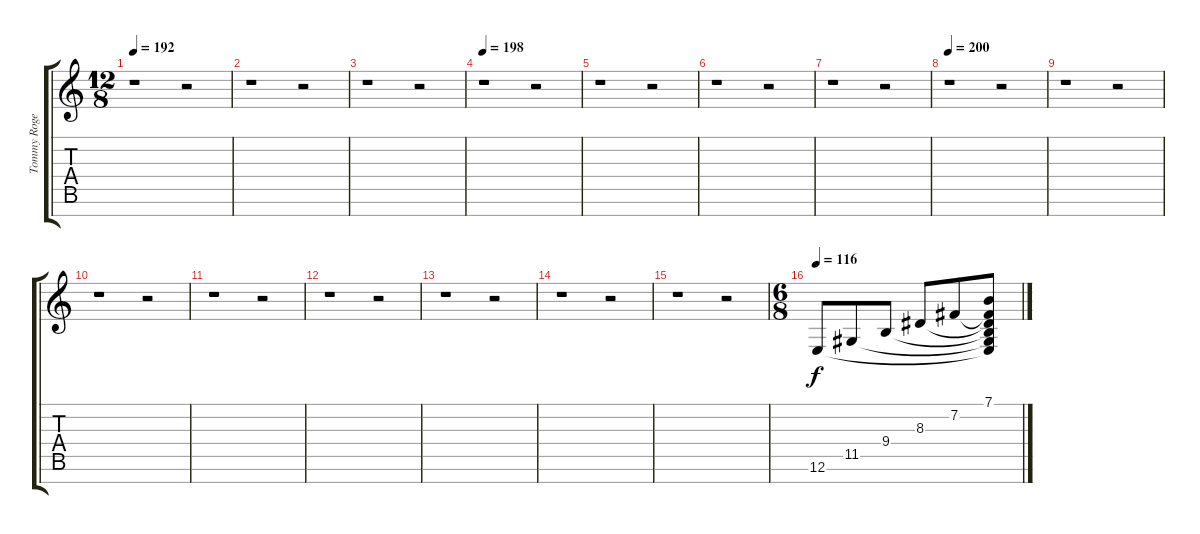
\track ("Tommy Rogers" "Tommy Roge") {instrument lead6voice}
\staff {score tabs}
\tuning (E4 B3 G3 D3 A2 E2 B1) {hide}
\ts (12 8)
\tempo 192
\clef g2
\ks c
r.1{dy f} r.2 |
r.1 r.2 |
r.1 r.2 |
\tempo 198
r.1 r.2 |
r.1 r.2 |
r.1 r.2 |
r.1 r.2 |
\tempo 200
r.1 r.2 |
r.1 r.2 |
r.1 r.2 |
r.1 r.2 |
r.1 r.2 |
r.1 r.2 |
r.1 r.2 |
r.1 r.2 |
\ts (6 8)
\tempo 116
12.6.8{volume 13 instrument lead6voice} 11.5.8 9.4.8 8.3.8 7.2.8 (7.1 7.2{t} 8.3{t} 9.4{t} 11.5{t} 12.6{t}).8
